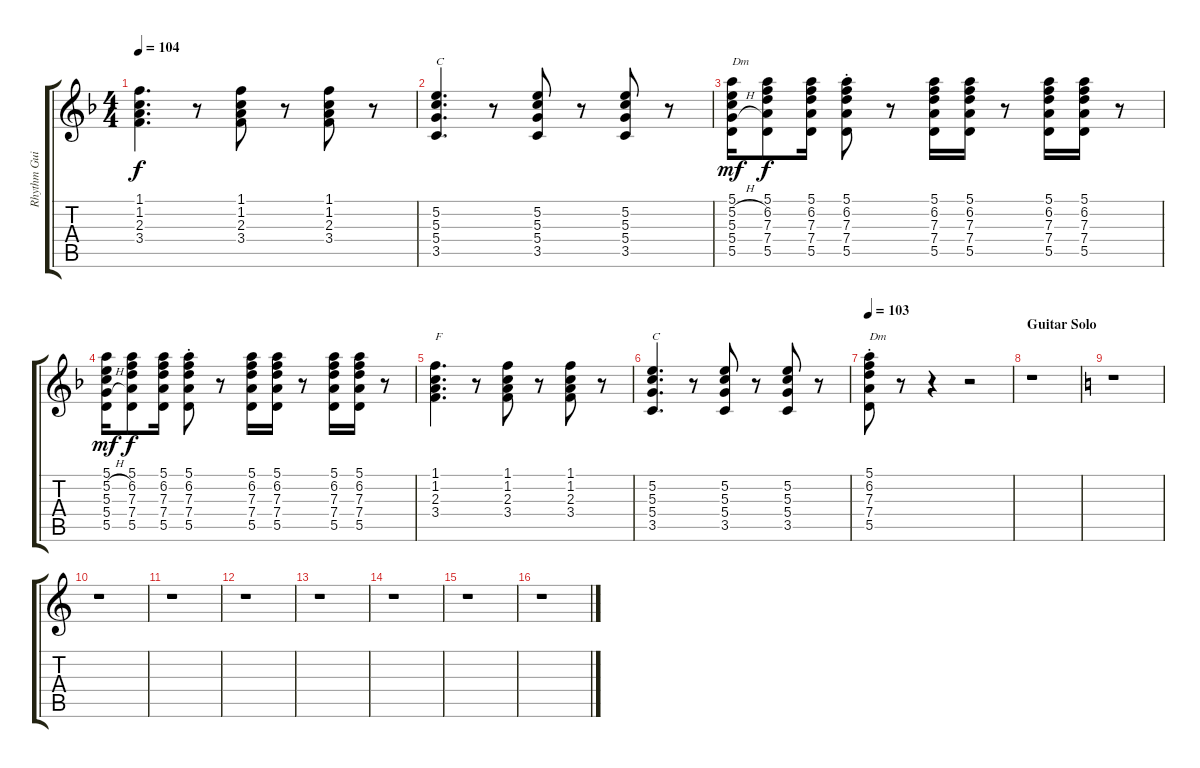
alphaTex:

\track ("Rhythm Guitar 2 ( David Gilmour )" "Rhythm Gui") {instrument electricguitarjazz}
\staff {score tabs}
\tuning (E4 B3 G3 D3 A2 E2) {hide}
\ts (4 4)
\tempo 104
\clef g2
\ks dminor
(1.1 1.2 2.3 3.4).4{d dy f} r.8 (1.1 1.2 2.3 3.4).8 r.8 (1.1 1.2 2.3 3.4).8 r.8 |
(5.2 5.3 5.4 3.5).4{d txt "C"} r.8 (5.2 5.3 5.4 3.5).8 r.8 (5.2 5.3 5.4 3.5).8 r.8 |
(5.1 5.2{h} 5.3{h} 5.4{h} 5.5).16{txt "Dm" dy mf} (5.1 6.2 7.3 7.4 5.5).8{dy f} (5.1 6.2 7.3 7.4 5.5).16 (5.1{st} 6.2{st} 7.3{st} 7.4{st} 5.5{st}).8 r.8 (5.1 6.2 7.3 7.4 5.5).16 (5.1 6.2 7.3 7.4 5.5).16 r.8 (5.1 6.2 7.3 7.4 5.5).16 (5.1 6.2 7.3 7.4 5.5).16 r.8 |
(5.1 5.2{h} 5.3{h} 5.4{h} 5.5).16{dy mf} (5.1 6.2 7.3 7.4 5.5).8{dy f} (5.1 6.2 7.3 7.4 5.5).16 (5.1{st} 6.2{st} 7.3{st} 7.4{st} 5.5{st}).8 r.8 (5.1 6.2 7.3 7.4 5.5).16 (5.1 6.2 7.3 7.4 5.5).16 r.8 (5.1 6.2 7.3 7.4 5.5).16 (5.1 6.2 7.3 7.4 5.5).16 r.8 |
(1.1 1.2 2.3 3.4).4{d txt "F"} r.8 (1.1 1.2 2.3 3.4).8 r.8 (1.1 1.2 2.3 3.4).8 r.8 |
(5.2 5.3 5.4 3.5).4{d txt "C"} r.8 (5.2 5.3 5.4 3.5).8 r.8 (5.2 5.3 5.4 3.5).8 r.8 |
\tempo 103
(5.1{st} 6.2{st} 7.3{st} 7.4{st} 5.5{st}).8{txt "Dm"} r.8 r.4 r.2 |
\section ("" "Guitar Solo")
r.1 |
\ks c
r.1 |
r.1 |
r.1 |
r.1 |
r.1 |
r.1 |
r.1 |
r.1
